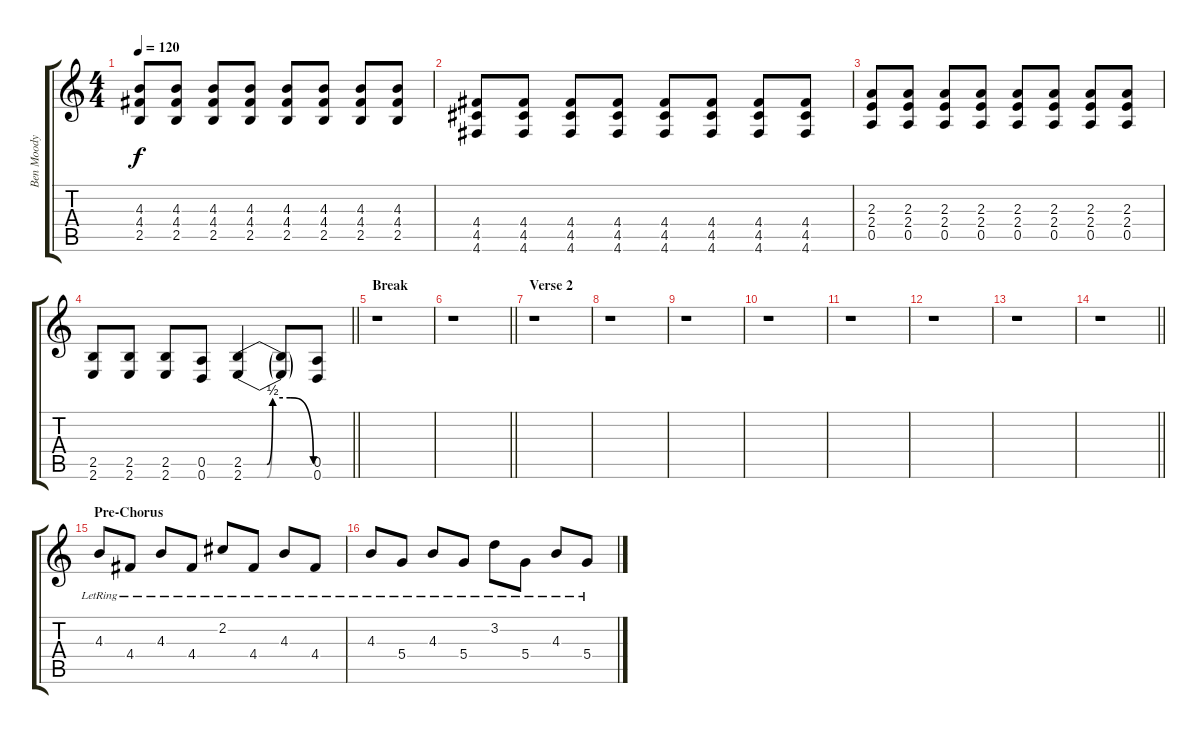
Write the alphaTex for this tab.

\track ("Ben Moody" "Ben Moody") {instrument distortionguitar}
\staff {score tabs}
\tuning (E4 B3 G3 D3 A2 D2) {hide}
\ts (4 4)
\tempo 120
\clef g2
\ks c
(4.3 4.4 2.5).8{dy f} (4.3 4.4 2.5).8 (4.3 4.4 2.5).8 (4.3 4.4 2.5).8 (4.3 4.4 2.5).8 (4.3 4.4 2.5).8 (4.3 4.4 2.5).8 (4.3 4.4 2.5).8 |
(4.4 4.5 4.6).8 (4.4 4.5 4.6).8 (4.4 4.5 4.6).8 (4.4 4.5 4.6).8 (4.4 4.5 4.6).8 (4.4 4.5 4.6).8 (4.4 4.5 4.6).8 (4.4 4.5 4.6).8 |
(2.3 2.4 0.5).8 (2.3 2.4 0.5).8 (2.3 2.4 0.5).8 (2.3 2.4 0.5).8 (2.3 2.4 0.5).8 (2.3 2.4 0.5).8 (2.3 2.4 0.5).8 (2.3 2.4 0.5).8 |
\barLineRight lightlight
(2.5 2.6).8 (2.5 2.6).8 (2.5 2.6).8 (0.5 0.6).8 (2.5{be (custom 0 0 20 0 25 2 40 2 60 0)} 2.6{be (custom 0 0 20 0 25 2 40 2 60 0)}).4 (2.5{t} 2.6{t}).8 (0.5 0.6).8 |
\section ("" "Break")
r.1 |
\barLineRight lightlight
r.1 |
\section ("" "Verse 2")
r.1 |
r.1 |
r.1 |
r.1 |
r.1 |
r.1 |
r.1 |
\barLineRight lightlight
r.1 |
\section ("" "Pre-Chorus")
4.3{lr}.8{instrument electricguitarclean} 4.4{lr}.8 4.3{lr}.8 4.4{lr}.8 2.2{lr}.8 4.4{lr}.8 4.3{lr}.8 4.4{lr}.8 |
4.3{lr}.8 5.4{lr}.8 4.3{lr}.8 5.4{lr}.8 3.2{lr}.8 5.4{lr}.8 4.3{lr}.8 5.4{lr}.8
